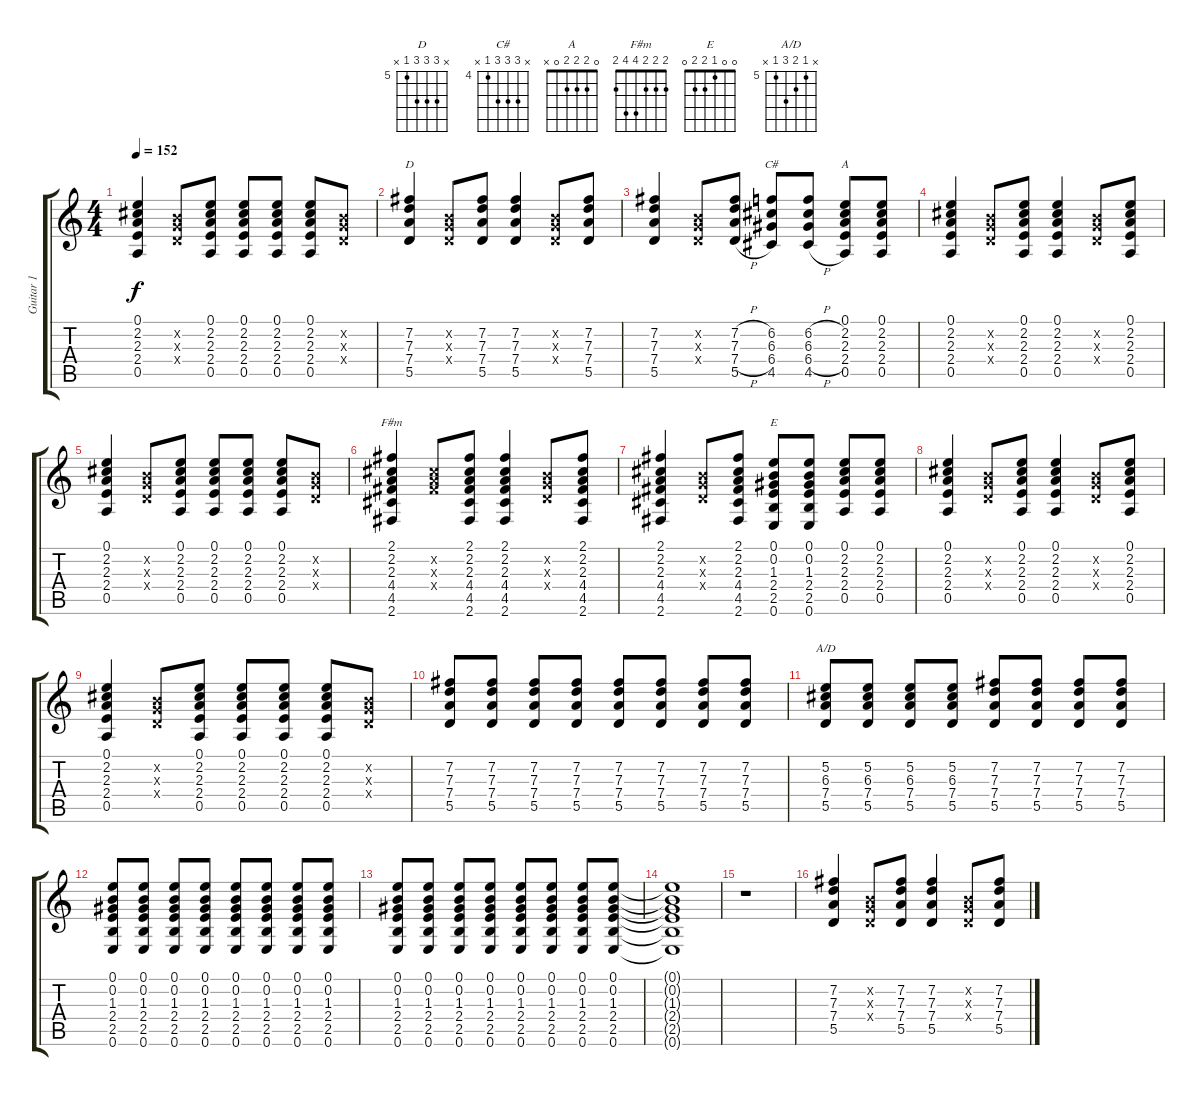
\track ("Guitar 1" "Guitar 1") {instrument distortionguitar}
\staff {score tabs}
\tuning (E4 B3 G3 D3 A2 E2) {hide}
\chord ("D" x 7 7 7 5 x) {firstfret 5}
\chord ("C#" x 6 6 6 4 x) {firstfret 4}
\chord ("A" 0 2 2 2 0 x)
\chord ("F#m" 2 2 2 4 4 2)
\chord ("E" 0 0 1 2 2 0)
\chord ("A/D" x 5 6 7 5 x) {firstfret 5}
\ts (4 4)
\tempo 152
\clef g2
\ks c
(0.1 2.2 2.3 2.4 0.5).4{dy f} (0.2{x} 0.3{x} 0.4{x}).8 (0.1 2.2 2.3 2.4 0.5).8 (0.1 2.2 2.3 2.4 0.5).8 (0.1 2.2 2.3 2.4 0.5).8 (0.1 2.2 2.3 2.4 0.5).8 (0.2{x} 0.3{x} 0.4{x}).8 |
(7.2 7.3 7.4 5.5).4{ch "D"} (0.2{x} 0.3{x} 0.4{x}).8 (7.2 7.3 7.4 5.5).8 (7.2 7.3 7.4 5.5).4 (0.2{x} 0.3{x} 0.4{x}).8 (7.2 7.3 7.4 5.5).8 |
(7.2 7.3 7.4 5.5).4 (0.2{x} 0.3{x} 0.4{x}).8 (7.2{h} 7.3{h} 7.4{h} 5.5{h}).8 (6.2 6.3 6.4 4.5).8{ch "C#"} (6.2{h} 6.3{h} 6.4{h} 4.5{h}).8 (0.1 2.2 2.3 2.4 0.5).8{ch "A"} (0.1 2.2 2.3 2.4 0.5).8 |
(0.1 2.2 2.3 2.4 0.5).4 (0.2{x} 0.3{x} 0.4{x}).8 (0.1 2.2 2.3 2.4 0.5).8 (0.1 2.2 2.3 2.4 0.5).4 (0.2{x} 0.3{x} 0.4{x}).8 (0.1 2.2 2.3 2.4 0.5).8 |
(0.1 2.2 2.3 2.4 0.5).4 (0.2{x} 0.3{x} 0.4{x}).8 (0.1 2.2 2.3 2.4 0.5).8 (0.1 2.2 2.3 2.4 0.5).8 (0.1 2.2 2.3 2.4 0.5).8 (0.1 2.2 2.3 2.4 0.5).8 (0.2{x} 0.3{x} 0.4{x}).8 |
(2.1 2.2 2.3 4.4 4.5 2.6).4{ch "F#m"} (2.2{x} 2.3{x} 4.4{x}).8 (2.1 2.2 2.3 4.4 4.5 2.6).8 (2.1 2.2 2.3 4.4 4.5 2.6).4 (0.2{x} 0.3{x} 0.4{x}).8 (2.1 2.2 2.3 4.4 4.5 2.6).8 |
(2.1 2.2 2.3 4.4 4.5 2.6).4 (0.2{x} 0.3{x} 0.4{x}).8 (2.1 2.2 2.3 4.4 4.5 2.6).8 (0.1 0.2 1.3 2.4 2.5 0.6).8{ch "E"} (0.1 0.2 1.3 2.4 2.5 0.6).8 (0.1 2.2 2.3 2.4 0.5).8 (0.1 2.2 2.3 2.4 0.5).8 |
(0.1 2.2 2.3 2.4 0.5).4 (0.2{x} 0.3{x} 0.4{x}).8 (0.1 2.2 2.3 2.4 0.5).8 (0.1 2.2 2.3 2.4 0.5).4 (0.2{x} 0.3{x} 0.4{x}).8 (0.1 2.2 2.3 2.4 0.5).8 |
(0.1 2.2 2.3 2.4 0.5).4 (0.2{x} 0.3{x} 0.4{x}).8 (0.1 2.2 2.3 2.4 0.5).8 (0.1 2.2 2.3 2.4 0.5).8 (0.1 2.2 2.3 2.4 0.5).8 (0.1 2.2 2.3 2.4 0.5).8 (0.2{x} 0.3{x} 0.4{x}).8 |
(7.2 7.3 7.4 5.5).8 (7.2 7.3 7.4 5.5).8 (7.2 7.3 7.4 5.5).8 (7.2 7.3 7.4 5.5).8 (7.2 7.3 7.4 5.5).8 (7.2 7.3 7.4 5.5).8 (7.2 7.3 7.4 5.5).8 (7.2 7.3 7.4 5.5).8 |
(5.2 6.3 7.4 5.5).8{ch "A/D"} (5.2 6.3 7.4 5.5).8 (5.2 6.3 7.4 5.5).8 (5.2 6.3 7.4 5.5).8 (7.2 7.3 7.4 5.5).8 (7.2 7.3 7.4 5.5).8 (7.2 7.3 7.4 5.5).8 (7.2 7.3 7.4 5.5).8 |
(0.1 0.2 1.3 2.4 2.5 0.6).8 (0.1 0.2 1.3 2.4 2.5 0.6).8 (0.1 0.2 1.3 2.4 2.5 0.6).8 (0.1 0.2 1.3 2.4 2.5 0.6).8 (0.1 0.2 1.3 2.4 2.5 0.6).8 (0.1 0.2 1.3 2.4 2.5 0.6).8 (0.1 0.2 1.3 2.4 2.5 0.6).8 (0.1 0.2 1.3 2.4 2.5 0.6).8 |
(0.1 0.2 1.3 2.4 2.5 0.6).8 (0.1 0.2 1.3 2.4 2.5 0.6).8 (0.1 0.2 1.3 2.4 2.5 0.6).8 (0.1 0.2 1.3 2.4 2.5 0.6).8 (0.1 0.2 1.3 2.4 2.5 0.6).8 (0.1 0.2 1.3 2.4 2.5 0.6).8 (0.1 0.2 1.3 2.4 2.5 0.6).8 (0.1 0.2 1.3 2.4 2.5 0.6).8 |
(0.1{t} 0.2{t} 1.3{t} 2.4{t} 2.5{t} 0.6{t}).1{volume 0} |
r.1 |
(7.2 7.3 7.4 5.5).4{volume 12 instrument overdrivenguitar} (0.2{x} 0.3{x} 0.4{x}).8 (7.2 7.3 7.4 5.5).8 (7.2 7.3 7.4 5.5).4 (0.2{x} 0.3{x} 0.4{x}).8 (7.2 7.3 7.4 5.5).8
